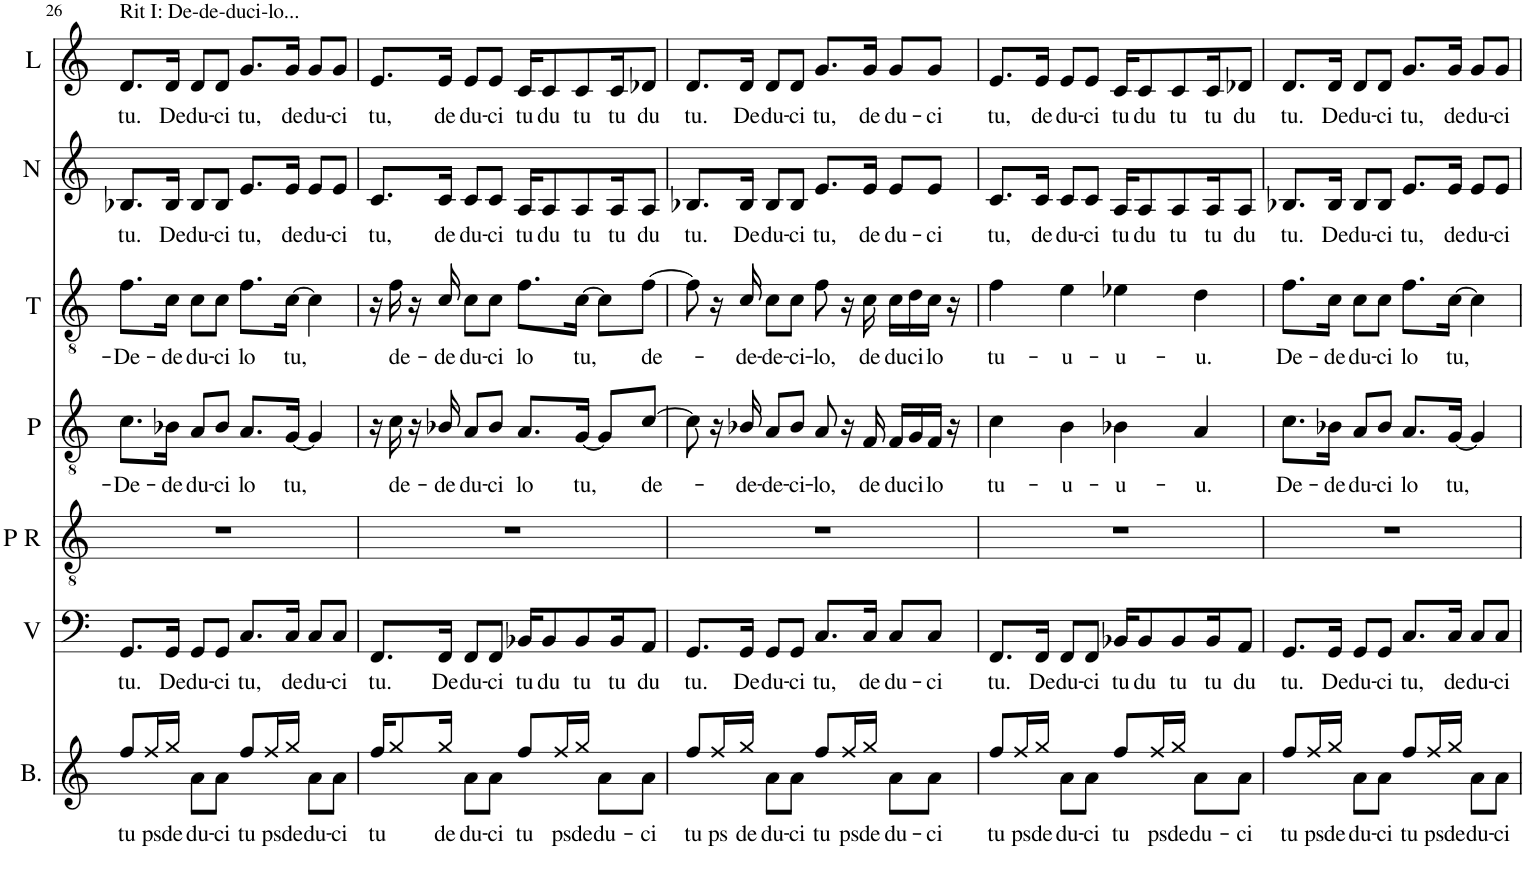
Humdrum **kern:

**kern	**text	**kern	**text	**kern	**kern	**text	**kern	**text	**kern	**text	**kern	**text
*part7	*part7	*part6	*part6	*part5	*part4	*part4	*part3	*part3	*part2	*part2	*part1	*part1
*staff7	*staff7	*staff6	*staff6	*staff5	*staff4	*staff4	*staff3	*staff3	*staff2	*staff2	*staff1	*staff1
*I"Bacco	*	*I"Viggo	*	*I"Parte  ritmica	*I"Patruk	*	*I"Tenor	*	*I"Natty	*	*I"Laval	*
*I'B.	*	*I'V	*	*I'P R	*I'P	*	*I'T	*	*I'N	*	*I'L	*
!!LO:PB:g=z
*clefG2	*	*clefF4	*	*clefGv2	*clefGv2	*	*clefGv2	*	*clefG2	*	*clefG2	*
*k[]	*	*k[]	*	*k[]	*k[]	*	*k[]	*	*k[]	*	*k[]	*
*M4/4	*	*M4/4	*	*M4/4	*M4/4	*	*M4/4	*	*M4/4	*	*M4/4	*
=26	=26	=26	=26	=26	=26	=26	=26	=26	=26	=26	=26	=26
!	!	!	!	!	!	!	!	!	!	!	!LO:TX:a:t=Rit I&colon; De-de-duci-lo...	!
!	!LO:LY:b	!	!LO:LY:b	!	!	!LO:LY:b	!	!LO:LY:b	!	!LO:LY:b	!	!LO:LY:b
8Rff/L	tu	8.GG/L	tu.	1r	8.c\L	De-	8.f\L	De-	8.B-X/L	tu.	8.d/L	tu.
!	!LO:LY:b	!	!	!	!	!	!	!	!	!	!	!
16Rff/L	ps	.	.	.	.	.	.	.	.	.	.	.
!	!LO:LY:b	!	!LO:LY:b	!	!	!LO:LY:b	!	!LO:LY:b	!	!LO:LY:b	!	!LO:LY:b
16Rgg/JJ	de-	16GG/Jk	De-	.	16B-X\Jk	-de-	16c\Jk	-de-	16B-/Jk	De-	16d/Jk	De-
!	!LO:LY:b	!	!LO:LY:b	!	!	!LO:LY:b	!	!LO:LY:b	!	!LO:LY:b	!	!LO:LY:b
8Ra\L	-du-	8GG/L	-du-	.	8A/L	-du-	8c\L	-du-	8B-/L	-du-	8d/L	-du-
!	!LO:LY:b	!	!LO:LY:b	!	!	!LO:LY:b	!	!LO:LY:b	!	!LO:LY:b	!	!LO:LY:b
8Ra\J	-ci	8GG/J	-ci	.	8B-/J	-ci	8c\J	-ci	8B-/J	-ci	8d/J	-ci
!	!LO:LY:b	!	!LO:LY:b	!	!	!LO:LY:b	!	!LO:LY:b	!	!LO:LY:b	!	!LO:LY:b
8Rff/L	tu	8.C/L	tu,	.	8.A/L	lo	8.f\L	lo	8.e/L	tu,	8.g/L	tu,
!	!LO:LY:b	!	!	!	!	!	!	!	!	!	!	!
16Rff/L	ps	.	.	.	.	.	.	.	.	.	.	.
!	!LO:LY:b	!	!LO:LY:b	!	!	!LO:LY:b	!	!LO:LY:b	!	!LO:LY:b	!	!LO:LY:b
16Rgg/JJ	de-	16C/Jk	de-	.	[16G/Jk	tu,	[16c\Jk	tu,	16e/Jk	de-	16g/Jk	de-
!	!LO:LY:b	!	!LO:LY:b	!	!	!	!	!	!	!LO:LY:b	!	!LO:LY:b
8Ra\L	-du-	8C/L	-du-	.	4G/]	.	4c\]	.	8e/L	-du-	8g/L	-du-
!	!LO:LY:b	!	!LO:LY:b	!	!	!	!	!	!	!LO:LY:b	!	!LO:LY:b
8Ra\J	-ci	8C/J	-ci	.	.	.	.	.	8e/J	-ci	8g/J	-ci
=27	=27	=27	=27	=27	=27	=27	=27	=27	=27	=27	=27	=27
!	!LO:LY:b	!	!LO:LY:b	!	!	!	!	!	!	!LO:LY:b	!	!LO:LY:b
16Rff/KL	tu	8.FF/L	tu.	1r	16r	.	16r	.	8.c/L	tu,	8.e/L	tu,
!	!	!	!	!	!	!LO:LY:b	!	!LO:LY:b	!	!	!	!
8Rgg/	.	.	.	.	16c\	de-	16f\	de-	.	.	.	.
.	.	.	.	.	16r	.	16r	.	.	.	.	.
!	!LO:LY:b	!	!LO:LY:b	!	!	!LO:LY:b	!	!LO:LY:b	!	!LO:LY:b	!	!LO:LY:b
16Rgg/Jk	de-	16FF/Jk	De-	.	16B-X/	-de-	16c/	-de-	16c/Jk	de-	16e/Jk	de-
!	!LO:LY:b	!	!LO:LY:b	!	!	!LO:LY:b	!	!LO:LY:b	!	!LO:LY:b	!	!LO:LY:b
8Ra\L	-du-	8FF/L	-du-	.	8A/L	-du-	8c\L	-du-	8c/L	-du-	8e/L	-du-
!	!LO:LY:b	!	!LO:LY:b	!	!	!LO:LY:b	!	!LO:LY:b	!	!LO:LY:b	!	!LO:LY:b
8Ra\J	-ci	8FF/J	-ci	.	8B-/J	-ci	8c\J	-ci	8c/J	-ci	8e/J	-ci
!	!LO:LY:b	!	!LO:LY:b	!	!	!LO:LY:b	!	!LO:LY:b	!	!LO:LY:b	!	!LO:LY:b
8Rff/L	tu	16BB-X/KL	tu	.	8.A/L	lo	8.f\L	lo	16A/KL	tu	16c/KL	tu
!	!	!	!LO:LY:b	!	!	!	!	!	!	!LO:LY:b	!	!LO:LY:b
.	.	8BB-/	du	.	.	.	.	.	8A/	du	8c/	du
!	!LO:LY:b	!	!	!	!	!	!	!	!	!	!	!
16Rff/L	ps	.	.	.	.	.	.	.	.	.	.	.
!	!LO:LY:b	!	!LO:LY:b	!	!	!LO:LY:b	!	!LO:LY:b	!	!LO:LY:b	!	!LO:LY:b
16Rgg/JJ	de-	8BB-/	tu	.	[16G/Jk	tu,	[16c\Jk	tu,	8A/	tu	8c/	tu
!	!LO:LY:b	!	!	!	!	!	!	!	!	!	!	!
8Ra\L	-du-	.	.	.	8G/L]	.	8c\L]	.	.	.	.	.
!	!	!	!LO:LY:b	!	!	!	!	!	!	!LO:LY:b	!	!LO:LY:b
.	.	16BB-/K	tu	.	.	.	.	.	16A/K	tu	16c/K	tu
!	!LO:LY:b	!	!LO:LY:b	!	!	!LO:LY:b	!	!LO:LY:b	!	!LO:LY:b	!	!LO:LY:b
8Ra\J	-ci	8AA/J	du	.	[8c/J	de-	[8f\J	de-	8A/J	du	8d-X/J	du
=28	=28	=28	=28	=28	=28	=28	=28	=28	=28	=28	=28	=28
!	!LO:LY:b	!	!LO:LY:b	!	!	!	!	!	!	!LO:LY:b	!	!LO:LY:b
8Rff/L	tu	8.GG/L	tu.	1r	8c\]	.	8f\]	.	8.B-X/L	tu.	8.d/L	tu.
!	!LO:LY:b	!	!	!	!	!	!	!	!	!	!	!
16Rff/L	ps	.	.	.	16r	.	16r	.	.	.	.	.
!	!LO:LY:b	!	!LO:LY:b	!	!	!LO:LY:b	!	!LO:LY:b	!	!LO:LY:b	!	!LO:LY:b
16Rgg/JJ	de-	16GG/Jk	De-	.	16B-X/	-de-	16c/	-de-	16B-/Jk	De-	16d/Jk	De-
!	!LO:LY:b	!	!LO:LY:b	!	!	!LO:LY:b	!	!LO:LY:b	!	!LO:LY:b	!	!LO:LY:b
8Ra\L	-du-	8GG/L	-du-	.	8A/L	-de-	8c\L	-de-	8B-/L	-du-	8d/L	-du-
!	!LO:LY:b	!	!LO:LY:b	!	!	!LO:LY:b	!	!LO:LY:b	!	!LO:LY:b	!	!LO:LY:b
8Ra\J	-ci	8GG/J	-ci	.	8B-/J	-ci-	8c\J	-ci-	8B-/J	-ci	8d/J	-ci
!	!LO:LY:b	!	!LO:LY:b	!	!	!LO:LY:b	!	!LO:LY:b	!	!LO:LY:b	!	!LO:LY:b
8Rff/L	tu	8.C/L	tu,	.	8A/	-lo,	8f\	-lo,	8.e/L	tu,	8.g/L	tu,
!	!LO:LY:b	!	!	!	!	!	!	!	!	!	!	!
16Rff/L	ps	.	.	.	16r	.	16r	.	.	.	.	.
!	!LO:LY:b	!	!LO:LY:b	!	!	!LO:LY:b	!	!LO:LY:b	!	!LO:LY:b	!	!LO:LY:b
16Rgg/JJ	de-	16C/Jk	de-	.	16F/	de-	16c\	de-	16e/Jk	de-	16g/Jk	de-
!	!LO:LY:b	!	!LO:LY:b	!	!	!LO:LY:b	!	!LO:LY:b	!	!LO:LY:b	!	!LO:LY:b
8Ra\L	-du-	8C/L	-du-	.	16F/LL	-du-	16c\LL	-du-	8e/L	-du-	8g/L	-du-
!	!	!	!	!	!	!LO:LY:b	!	!LO:LY:b	!	!	!	!
.	.	.	.	.	16G/	-ci-	16d\	-ci-	.	.	.	.
!	!LO:LY:b	!	!LO:LY:b	!	!	!LO:LY:b	!	!LO:LY:b	!	!LO:LY:b	!	!LO:LY:b
8Ra\J	-ci	8C/J	-ci	.	16F/JJ	-lo	16c\JJ	-lo	8e/J	-ci	8g/J	-ci
.	.	.	.	.	16r	.	16r	.	.	.	.	.
=29	=29	=29	=29	=29	=29	=29	=29	=29	=29	=29	=29	=29
!	!LO:LY:b	!	!LO:LY:b	!	!	!LO:LY:b	!	!LO:LY:b	!	!LO:LY:b	!	!LO:LY:b
8Rff/L	tu	8.FF/L	tu.	1r	4c\	tu-	4f\	tu-	8.c/L	tu,	8.e/L	tu,
!	!LO:LY:b	!	!	!	!	!	!	!	!	!	!	!
16Rff/L	ps	.	.	.	.	.	.	.	.	.	.	.
!	!LO:LY:b	!	!LO:LY:b	!	!	!	!	!	!	!LO:LY:b	!	!LO:LY:b
16Rgg/JJ	de-	16FF/Jk	De-	.	.	.	.	.	16c/Jk	de-	16e/Jk	de-
!	!LO:LY:b	!	!LO:LY:b	!	!	!LO:LY:b	!	!LO:LY:b	!	!LO:LY:b	!	!LO:LY:b
8Ra\L	-du-	8FF/L	-du-	.	4B\	-u-	4e\	-u-	8c/L	-du-	8e/L	-du-
!	!LO:LY:b	!	!LO:LY:b	!	!	!	!	!	!	!LO:LY:b	!	!LO:LY:b
8Ra\J	-ci	8FF/J	-ci	.	.	.	.	.	8c/J	-ci	8e/J	-ci
!	!LO:LY:b	!	!LO:LY:b	!	!	!LO:LY:b	!	!LO:LY:b	!	!LO:LY:b	!	!LO:LY:b
8Rff/L	tu	16BB-X/KL	tu	.	4B-X\	-u-	4e-X\	-u-	16A/KL	tu	16c/KL	tu
!	!	!	!LO:LY:b	!	!	!	!	!	!	!LO:LY:b	!	!LO:LY:b
.	.	8BB-/	du	.	.	.	.	.	8A/	du	8c/	du
!	!LO:LY:b	!	!	!	!	!	!	!	!	!	!	!
16Rff/L	ps	.	.	.	.	.	.	.	.	.	.	.
!	!LO:LY:b	!	!LO:LY:b	!	!	!	!	!	!	!LO:LY:b	!	!LO:LY:b
16Rgg/JJ	de-	8BB-/	tu	.	.	.	.	.	8A/	tu	8c/	tu
!	!LO:LY:b	!	!	!	!	!LO:LY:b	!	!LO:LY:b	!	!	!	!
8Ra\L	-du-	.	.	.	4A/	-u.	4d\	-u.	.	.	.	.
!	!	!	!LO:LY:b	!	!	!	!	!	!	!LO:LY:b	!	!LO:LY:b
.	.	16BB-/K	tu	.	.	.	.	.	16A/K	tu	16c/K	tu
!	!LO:LY:b	!	!LO:LY:b	!	!	!	!	!	!	!LO:LY:b	!	!LO:LY:b
8Ra\J	-ci	8AA/J	du	.	.	.	.	.	8A/J	du	8d-X/J	du
=30	=30	=30	=30	=30	=30	=30	=30	=30	=30	=30	=30	=30
!	!LO:LY:b	!	!LO:LY:b	!	!	!LO:LY:b	!	!LO:LY:b	!	!LO:LY:b	!	!LO:LY:b
8Rff/L	tu	8.GG/L	tu.	1r	8.c\L	De-	8.f\L	De-	8.B-X/L	tu.	8.d/L	tu.
!	!LO:LY:b	!	!	!	!	!	!	!	!	!	!	!
16Rff/L	ps	.	.	.	.	.	.	.	.	.	.	.
!	!LO:LY:b	!	!LO:LY:b	!	!	!LO:LY:b	!	!LO:LY:b	!	!LO:LY:b	!	!LO:LY:b
16Rgg/JJ	de-	16GG/Jk	De-	.	16B-X\Jk	-de-	16c\Jk	-de-	16B-/Jk	De-	16d/Jk	De-
!	!LO:LY:b	!	!LO:LY:b	!	!	!LO:LY:b	!	!LO:LY:b	!	!LO:LY:b	!	!LO:LY:b
8Ra\L	-du-	8GG/L	-du-	.	8A/L	-du-	8c\L	-du-	8B-/L	-du-	8d/L	-du-
!	!LO:LY:b	!	!LO:LY:b	!	!	!LO:LY:b	!	!LO:LY:b	!	!LO:LY:b	!	!LO:LY:b
8Ra\J	-ci	8GG/J	-ci	.	8B-/J	-ci	8c\J	-ci	8B-/J	-ci	8d/J	-ci
!	!LO:LY:b	!	!LO:LY:b	!	!	!LO:LY:b	!	!LO:LY:b	!	!LO:LY:b	!	!LO:LY:b
8Rff/L	tu	8.C/L	tu,	.	8.A/L	lo	8.f\L	lo	8.e/L	tu,	8.g/L	tu,
!	!LO:LY:b	!	!	!	!	!	!	!	!	!	!	!
16Rff/L	ps	.	.	.	.	.	.	.	.	.	.	.
!	!LO:LY:b	!	!LO:LY:b	!	!	!LO:LY:b	!	!LO:LY:b	!	!LO:LY:b	!	!LO:LY:b
16Rgg/JJ	de-	16C/Jk	de-	.	[16G/Jk	tu,	[16c\Jk	tu,	16e/Jk	de-	16g/Jk	de-
!	!LO:LY:b	!	!LO:LY:b	!	!	!	!	!	!	!LO:LY:b	!	!LO:LY:b
8Ra\L	-du-	8C/L	-du-	.	4G/]	.	4c\]	.	8e/L	-du-	8g/L	-du-
!	!LO:LY:b	!	!LO:LY:b	!	!	!	!	!	!	!LO:LY:b	!	!LO:LY:b
8Ra\J	-ci	8C/J	-ci	.	.	.	.	.	8e/J	-ci	8g/J	-ci
=	=	=	=	=	=	=	=	=	=	=	=	=
*-	*-	*-	*-	*-	*-	*-	*-	*-	*-	*-	*-	*-
